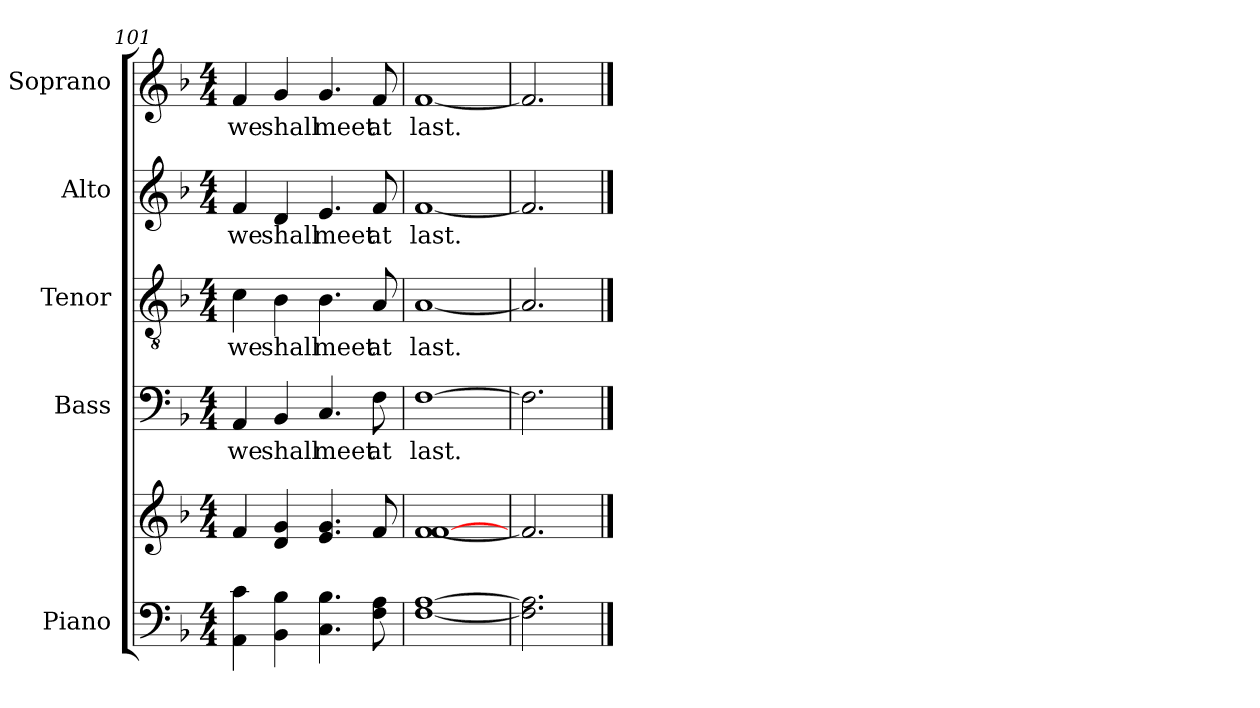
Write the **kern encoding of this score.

**kern	**kern	**kern	**text	**kern	**text	**kern	**text	**kern	**text
*part5	*part5	*part4	*part4	*part3	*part3	*part2	*part2	*part1	*part1
*staff6	*staff5	*staff4	*staff4	*staff3	*staff3	*staff2	*staff2	*staff1	*staff1
*I"Piano	*	*I"Bass	*	*I"Tenor	*	*I"Alto	*	*I"Soprano	*
*I'Pno.	*	*I'B.	*	*I'T.	*	*I'A.	*	*I'S.	*
*clefF4	*clefG2	*clefF4	*	*clefGv2	*	*clefG2	*	*clefG2	*
*	*	*	*	*ITrd7c12	*	*	*	*	*
*k[b-]	*k[b-]	*k[b-]	*	*k[b-]	*	*k[b-]	*	*k[b-]	*
*F:	*F:	*F:	*	*F:	*	*F:	*	*F:	*
*M4/4	*M4/4	*M4/4	*	*M4/4	*	*M4/4	*	*M4/4	*
=101	=101	=101	=101	=101	=101	=101	=101	=101	=101
!	!	!	!LO:LY:b:color=#000000	!	!	!	!	!	!
!	!	!	!	!	!LO:LY:b:color=#000000	!	!	!	!
!	!	!	!	!	!	!	!LO:LY:b:color=#000000	!	!
!	!	!	!	!	!	!	!	!	!LO:LY:b:color=#000000
4AAi\ 4ci	4fi/	4AAi/	we	4Ci\	we	4fi/	we	4fi/	we
!	!	!	!LO:LY:b:color=#000000	!	!	!	!	!	!
!	!	!	!	!	!LO:LY:b:color=#000000	!	!	!	!
!	!	!	!	!	!	!	!LO:LY:b:color=#000000	!	!
!	!	!	!	!	!	!	!	!	!LO:LY:b:color=#000000
4BB-i\ 4B-i	4di/ 4gi	4BB-i/	shall	4BB-i\	shall	4di/	shall	4gi/	shall
!	!	!	!LO:LY:b:color=#000000	!	!	!	!	!	!
!	!	!	!	!	!LO:LY:b:color=#000000	!	!	!	!
!	!	!	!	!	!	!	!LO:LY:b:color=#000000	!	!
!	!	!	!	!	!	!	!	!	!LO:LY:b:color=#000000
4.Ci\ 4.B-i	4.ei/ 4.gi	4.Ci/	meet	4.BB-i\	meet	4.ei/	meet	4.gi/	meet
!	!	!	!LO:LY:b:color=#000000	!	!	!	!	!	!
!	!	!	!	!	!LO:LY:b:color=#000000	!	!	!	!
!	!	!	!	!	!	!	!LO:LY:b:color=#000000	!	!
!	!	!	!	!	!	!	!	!	!LO:LY:b:color=#000000
8Fi\ 8Ai	8fi/	8Fi\	at	8AAi/	at	8fi/	at	8fi/	at
=102	=102	=102	=102	=102	=102	=102	=102	=102	=102
!	!	!	!LO:LY:b:color=#000000	!	!	!	!	!	!
!	!	!	!	!	!LO:LY:b:color=#000000	!	!	!	!
!	!	!	!	!	!	!	!LO:LY:b:color=#000000	!	!
!	!	!	!	!	!	!	!	!	!LO:LY:b:color=#000000
[<1Fi [>1Ai	[<1fi [>1fi	[>1Fi	last.	[<1AAi	last.	[<1fi	last.	[<1fi	last.
=103	=103	=103	=103	=103	=103	=103	=103	=103	=103
2.Fi\] 2.Ai]	2.fi/]	2.Fi\]	.	2.AAi/]	.	2.fi/]	.	2.fi/]	.
==	==	==	==	==	==	==	==	==	==
*-	*-	*-	*-	*-	*-	*-	*-	*-	*-
